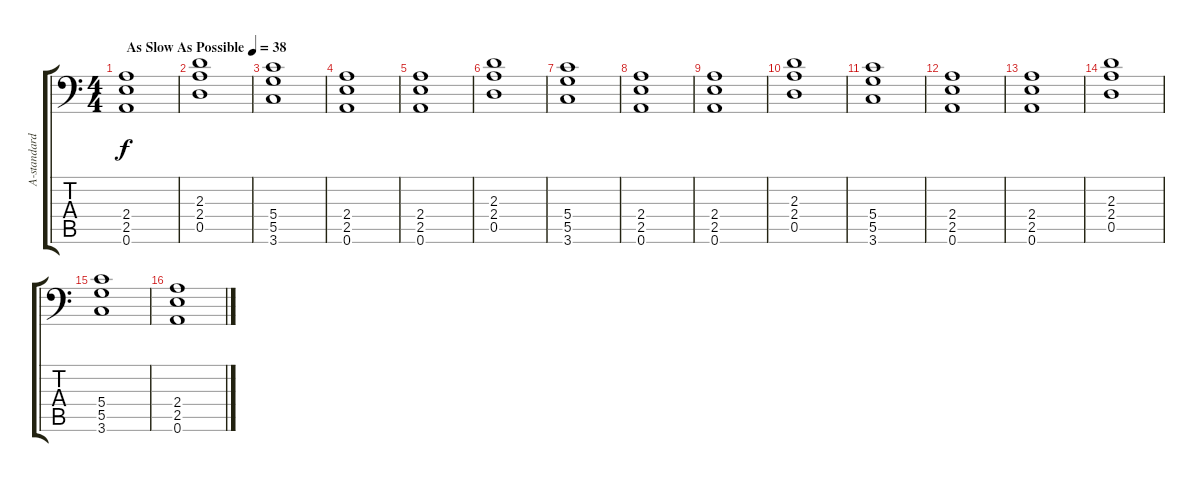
\track ("A-standard" "A-standard") {instrument overdrivenguitar}
\staff {score tabs}
\tuning (A3 E3 C3 G2 D2 A1) {hide}
\ts (4 4)
\tempo (38 "As Slow As Possible")
\clef f4
\ks c
(2.4 2.5 0.6).1{dy f instrument overdrivenguitar} |
(2.3 2.4 0.5).1 |
(5.4 5.5 3.6).1 |
(2.4 2.5 0.6).1 |
(2.4 2.5 0.6).1 |
(2.3 2.4 0.5).1 |
(5.4 5.5 3.6).1 |
(2.4 2.5 0.6).1 |
(2.4 2.5 0.6).1 |
(2.3 2.4 0.5).1 |
(5.4 5.5 3.6).1 |
(2.4 2.5 0.6).1 |
(2.4 2.5 0.6).1 |
(2.3 2.4 0.5).1 |
(5.4 5.5 3.6).1 |
(2.4 2.5 0.6).1
